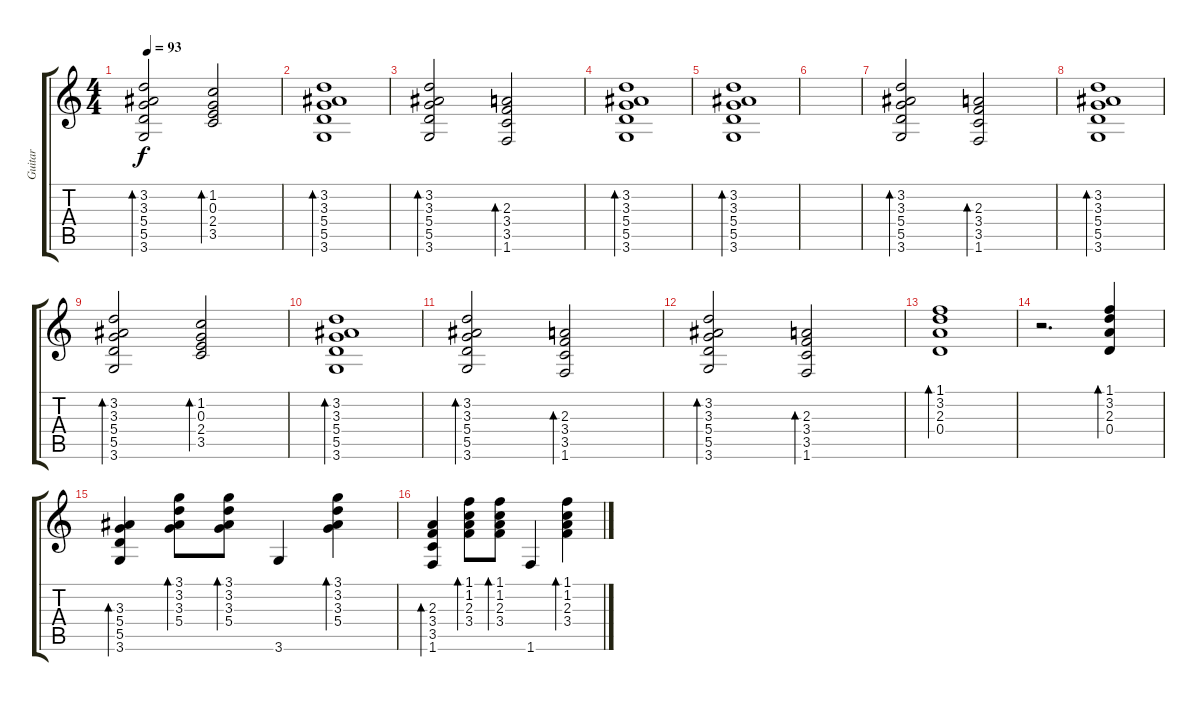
\track ("Guitar" "Guitar") {instrument acousticguitarsteel}
\staff {score tabs}
\tuning (E4 B3 G3 D3 A2 E2) {hide}
\ts (4 4)
\tempo 93
\clef g2
\ks c
(3.2 3.3 5.4 5.5 3.6).2{bd 30 dy f} (1.2 0.3 2.4 3.5).2{bd 30} |
(3.2 3.3 5.4 5.5 3.6).1{bd 30} |
(3.2 3.3 5.4 5.5 3.6).2{bd 30} (2.3 3.4 3.5 1.6).2{bd 30} |
(3.2 3.3 5.4 5.5 3.6).1{bd 30} |
(3.2 3.3 5.4 5.5 3.6).1{bd 30} |
|
(3.2 3.3 5.4 5.5 3.6).2{bd 30} (2.3 3.4 3.5 1.6).2{bd 30} |
(3.2 3.3 5.4 5.5 3.6).1{bd 30} |
(3.2 3.3 5.4 5.5 3.6).2{bd 30} (1.2 0.3 2.4 3.5).2{bd 30} |
(3.2 3.3 5.4 5.5 3.6).1{bd 30} |
(3.2 3.3 5.4 5.5 3.6).2{bd 30} (2.3 3.4 3.5 1.6).2{bd 30} |
(3.2 3.3 5.4 5.5 3.6).2{bd 30} (2.3 3.4 3.5 1.6).2{bd 30} |
(1.1 3.2 2.3 0.4).1{bd 30} |
r.2{d} (1.1 3.2 2.3 0.4).4{bd 30} |
(3.3 5.4 5.5 3.6).4{bd 30} (3.1 3.2 3.3 5.4).8{bd 30} (3.1 3.2 3.3 5.4).8{bd 30} 3.6.4 (3.1 3.2 3.3 5.4).4{bd 30} |
(2.3 3.4 3.5 1.6).4{bd 30} (1.1 1.2 2.3 3.4).8{bd 30} (1.1 1.2 2.3 3.4).8{bd 30} 1.6.4 (1.1 1.2 2.3 3.4).4{bd 30}
